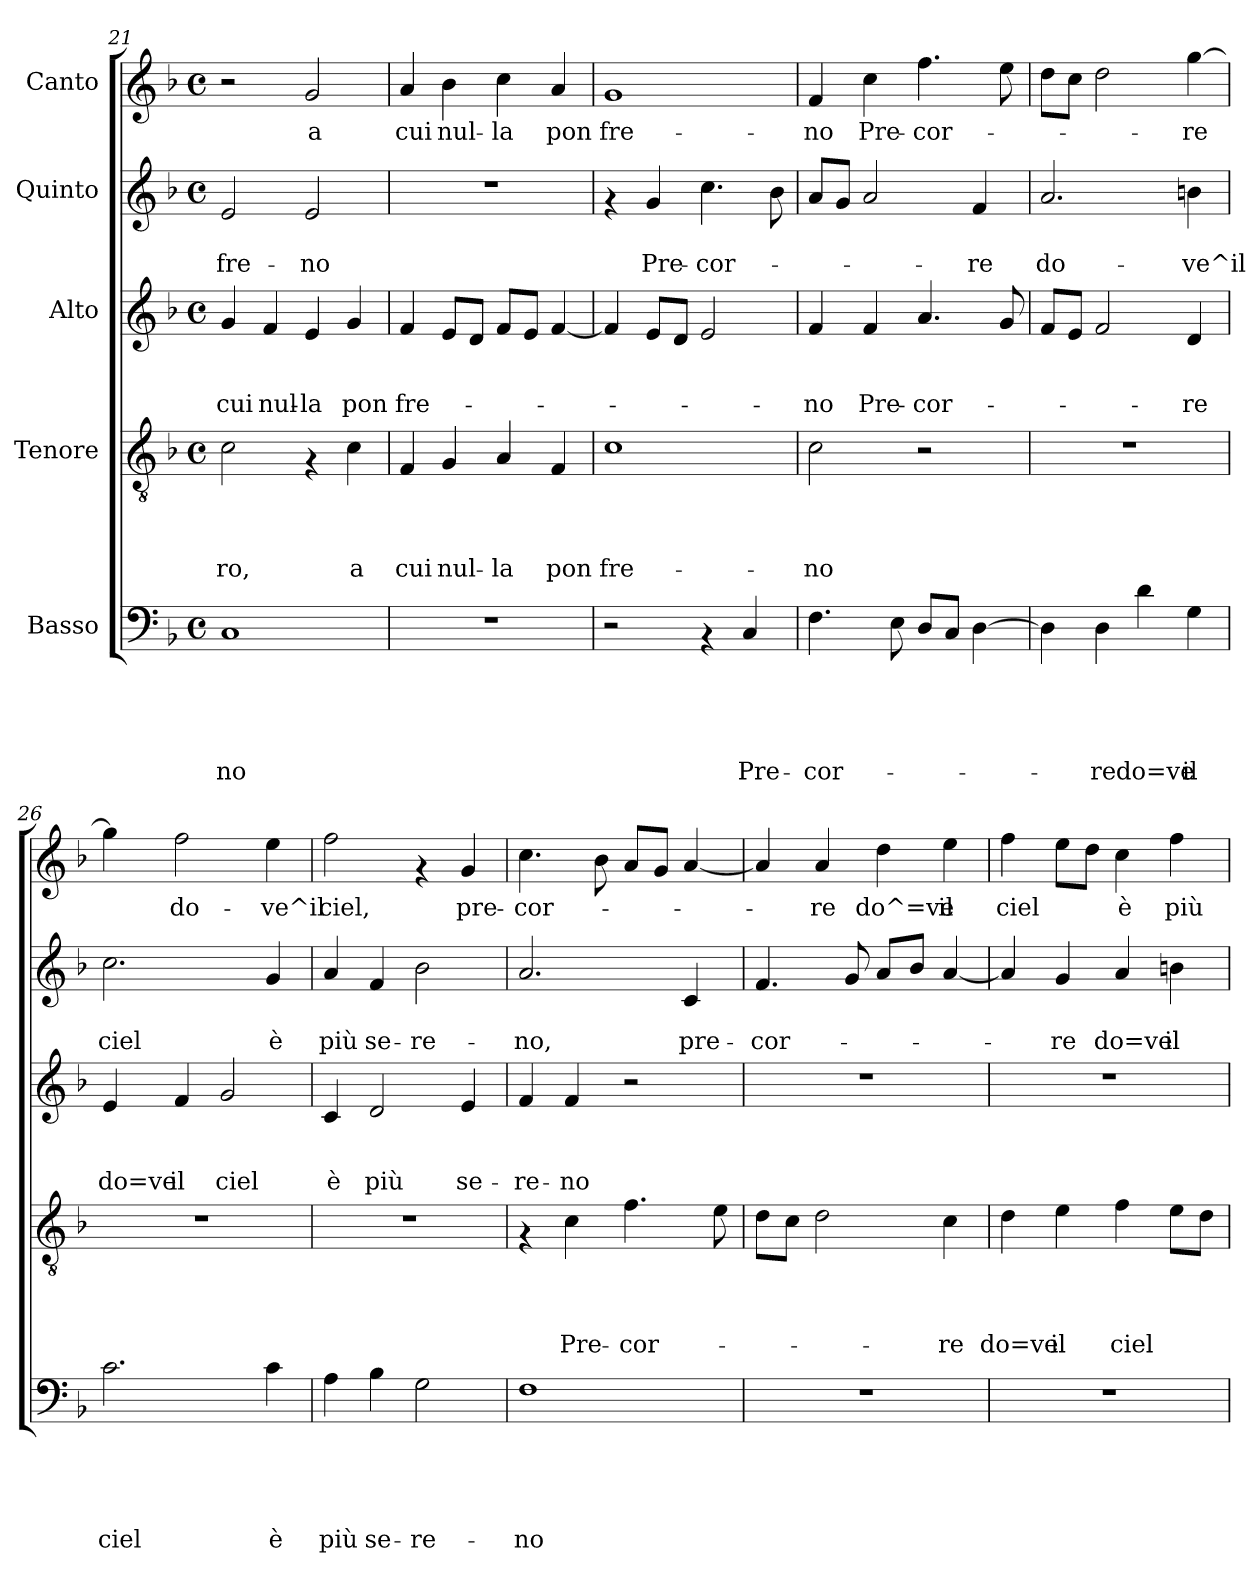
**kern	**text	**text	**text	**text	**text	**kern	**text	**text	**text	**text	**kern	**text	**text	**text	**kern	**text	**text	**kern	**text
*part5	*part5	*part5	*part5	*part5	*part5	*part4	*part4	*part4	*part4	*part4	*part3	*part3	*part3	*part3	*part2	*part2	*part2	*part1	*part1
*staff5	*staff5	*staff5	*staff5	*staff5	*staff5	*staff4	*staff4	*staff4	*staff4	*staff4	*staff3	*staff3	*staff3	*staff3	*staff2	*staff2	*staff2	*staff1	*staff1
*I"Basso	*	*	*	*	*	*I"Tenore	*	*	*	*	*I"Alto	*	*	*	*I"Quinto	*	*	*I"Canto	*
*clefF4	*	*	*	*	*	*clefGv2	*	*	*	*	*clefG2	*	*	*	*clefG2	*	*	*clefG2	*
*k[b-]	*	*	*	*	*	*k[b-]	*	*	*	*	*k[b-]	*	*	*	*k[b-]	*	*	*k[b-]	*
*F:	*	*	*	*	*	*F:	*	*	*	*	*F:	*	*	*	*F:	*	*	*F:	*
*M4/4	*	*	*	*	*	*M4/4	*	*	*	*	*M4/4	*	*	*	*M4/4	*	*	*M4/4	*
*met(c)	*	*	*	*	*	*met(c)	*	*	*	*	*met(c)	*	*	*	*met(c)	*	*	*met(c)	*
=21	=21	=21	=21	=21	=21	=21	=21	=21	=21	=21	=21	=21	=21	=21	=21	=21	=21	=21	=21
!	!	!	!	!	!LO:LY:b	!	!	!	!	!LO:LY:b	!	!	!	!LO:LY:b	!	!	!LO:LY:b	!	!
1C	.	.	.	.	-no	2c\	.	.	.	-ro,	4g/	.	.	cui	2e/	.	fre-	2r	.
!	!	!	!	!	!	!	!	!	!	!	!	!	!	!LO:LY:b	!	!	!	!	!
.	.	.	.	.	.	.	.	.	.	.	4f/	.	.	nul-	.	.	.	.	.
!	!	!	!	!	!	!	!	!	!	!	!	!	!	!LO:LY:b	!	!	!LO:LY:b	!	!LO:LY:b
.	.	.	.	.	.	4rF	.	.	.	.	4e/	.	.	-la	2e/	.	-no	2g/	a
!	!	!	!	!	!	!	!	!	!	!LO:LY:b	!	!	!	!LO:LY:b	!	!	!	!	!
.	.	.	.	.	.	4c\	.	.	.	a	4g/	.	.	pon	.	.	.	.	.
=22	=22	=22	=22	=22	=22	=22	=22	=22	=22	=22	=22	=22	=22	=22	=22	=22	=22	=22	=22
!	!	!	!	!	!	!	!	!	!	!LO:LY:b	!	!	!	!LO:LY:b	!	!	!	!	!LO:LY:b
1r	.	.	.	.	.	4F/	.	.	.	cui	4f/	.	.	fre-	1r	.	.	4a/	cui
!	!	!	!	!	!	!	!	!	!	!LO:LY:b	!	!	!	!	!	!	!	!	!LO:LY:b
.	.	.	.	.	.	4G/	.	.	.	nul-	8e/L	.	.	.	.	.	.	4b-\	nul-
.	.	.	.	.	.	.	.	.	.	.	8d/J	.	.	.	.	.	.	.	.
!	!	!	!	!	!	!	!	!	!	!LO:LY:b	!	!	!	!	!	!	!	!	!LO:LY:b
.	.	.	.	.	.	4A/	.	.	.	-la	8f/L	.	.	.	.	.	.	4cc\	-la
.	.	.	.	.	.	.	.	.	.	.	8e/J	.	.	.	.	.	.	.	.
!	!	!	!	!	!	!	!	!	!	!LO:LY:b	!	!	!	!	!	!	!	!	!LO:LY:b
.	.	.	.	.	.	4F/	.	.	.	pon	[<4f/	.	.	.	.	.	.	4a/	pon
=23	=23	=23	=23	=23	=23	=23	=23	=23	=23	=23	=23	=23	=23	=23	=23	=23	=23	=23	=23
!	!	!	!	!	!	!	!	!	!	!LO:LY:b	!	!	!	!	!	!	!	!	!LO:LY:b
2r	.	.	.	.	.	1c	.	.	.	fre-	4f/]	.	.	.	4rf	.	.	1g	fre-
!	!	!	!	!	!	!	!	!	!	!	!	!	!	!	!	!	!LO:LY:b	!	!
.	.	.	.	.	.	.	.	.	.	.	8e/L	.	.	.	4g/	.	Pre-	.	.
.	.	.	.	.	.	.	.	.	.	.	8d/J	.	.	.	.	.	.	.	.
!	!	!	!	!	!	!	!	!	!	!	!	!	!	!	!	!	!LO:LY:b	!	!
4rAA	.	.	.	.	.	.	.	.	.	.	2e/	.	.	.	4.cc\	.	-cor-	.	.
!	!	!	!	!	!LO:LY:b	!	!	!	!	!	!	!	!	!	!	!	!	!	!
4C/	.	.	.	.	Pre-	.	.	.	.	.	.	.	.	.	.	.	.	.	.
.	.	.	.	.	.	.	.	.	.	.	.	.	.	.	8b-\	.	.	.	.
=24	=24	=24	=24	=24	=24	=24	=24	=24	=24	=24	=24	=24	=24	=24	=24	=24	=24	=24	=24
!	!	!	!	!	!LO:LY:b	!	!	!	!	!LO:LY:b	!	!	!	!LO:LY:b	!	!	!	!	!LO:LY:b
4.F\	.	.	.	.	-cor-	2c\	.	.	.	-no	4f/	.	.	-no	8a/L	.	.	4f/	-no
.	.	.	.	.	.	.	.	.	.	.	.	.	.	.	8g/J	.	.	.	.
!	!	!	!	!	!	!	!	!	!	!	!	!	!	!LO:LY:b	!	!	!	!	!LO:LY:b
.	.	.	.	.	.	.	.	.	.	.	4f/	.	.	Pre-	2a/	.	.	4cc\	Pre-
8E\	.	.	.	.	.	.	.	.	.	.	.	.	.	.	.	.	.	.	.
!	!	!	!	!	!	!	!	!	!	!	!	!	!	!LO:LY:b	!	!	!	!	!LO:LY:b
8D/L	.	.	.	.	.	2r	.	.	.	.	4.a/	.	.	-cor-	.	.	.	4.ff\	-cor-
8C/J	.	.	.	.	.	.	.	.	.	.	.	.	.	.	.	.	.	.	.
!	!	!	!	!	!	!	!	!	!	!	!	!	!	!	!	!	!LO:LY:b	!	!
[<4D\	.	.	.	.	.	.	.	.	.	.	.	.	.	.	4f/	.	-re	.	.
.	.	.	.	.	.	.	.	.	.	.	8g/	.	.	.	.	.	.	8ee\	.
!!LO:LB:g=z
=25	=25	=25	=25	=25	=25	=25	=25	=25	=25	=25	=25	=25	=25	=25	=25	=25	=25	=25	=25
!	!	!	!	!	!	!	!	!	!	!	!	!	!	!	!	!	!LO:LY:b	!	!
4D\]	.	.	.	.	.	1r	.	.	.	.	8f/L	.	.	.	2.a/	.	do-	8dd\L	.
.	.	.	.	.	.	.	.	.	.	.	8e/J	.	.	.	.	.	.	8cc\J	.
!	!	!	!	!	!LO:LY:b	!	!	!	!	!	!	!	!	!	!	!	!	!	!
4D\	.	.	.	.	-re	.	.	.	.	.	2f/	.	.	.	.	.	.	2dd\	.
!	!	!	!	!	!LO:LY:b	!	!	!	!	!	!	!	!	!	!	!	!	!	!
4d\	.	.	.	.	do=ve	.	.	.	.	.	.	.	.	.	.	.	.	.	.
!	!	!	!	!	!LO:LY:b	!	!	!	!	!	!	!	!	!LO:LY:b	!	!	!LO:LY:b	!	!LO:LY:b
4G\	.	.	.	.	il	.	.	.	.	.	4d/	.	.	-re	4bn\	.	-ve^il	[>4gg\	-re
=26	=26	=26	=26	=26	=26	=26	=26	=26	=26	=26	=26	=26	=26	=26	=26	=26	=26	=26	=26
!	!	!	!	!	!LO:LY:b	!	!	!	!	!	!	!	!	!LO:LY:b	!	!	!LO:LY:b	!	!
2.c\	.	.	.	.	ciel	1r	.	.	.	.	4e/	.	.	do=ve	2.cc\	.	ciel	4gg\]	.
!	!	!	!	!	!	!	!	!	!	!	!	!	!	!LO:LY:b	!	!	!	!	!LO:LY:b
.	.	.	.	.	.	.	.	.	.	.	4f/	.	.	il	.	.	.	2ff\	do-
!	!	!	!	!	!	!	!	!	!	!	!	!	!	!LO:LY:b	!	!	!	!	!
.	.	.	.	.	.	.	.	.	.	.	2g/	.	.	ciel	.	.	.	.	.
!	!	!	!	!	!LO:LY:b	!	!	!	!	!	!	!	!	!	!	!	!LO:LY:b	!	!LO:LY:b
4c\	.	.	.	.	è	.	.	.	.	.	.	.	.	.	4g/	.	è	4ee\	-ve^il
=27	=27	=27	=27	=27	=27	=27	=27	=27	=27	=27	=27	=27	=27	=27	=27	=27	=27	=27	=27
!	!	!	!	!	!LO:LY:b	!	!	!	!	!	!	!	!	!LO:LY:b	!	!	!LO:LY:b	!	!LO:LY:b
4A\	.	.	.	.	più	1r	.	.	.	.	4c/	.	.	è	4a/	.	più	2ff\	ciel,
!	!	!	!	!	!LO:LY:b	!	!	!	!	!	!	!	!	!LO:LY:b	!	!	!LO:LY:b	!	!
4B-\	.	.	.	.	se-	.	.	.	.	.	2d/	.	.	più	4f/	.	se-	.	.
!	!	!	!	!	!LO:LY:b	!	!	!	!	!	!	!	!	!	!	!	!LO:LY:b	!	!
2G\	.	.	.	.	-re-	.	.	.	.	.	.	.	.	.	2b-\	.	-re-	4rf	.
!	!	!	!	!	!	!	!	!	!	!	!	!	!	!LO:LY:b	!	!	!	!	!LO:LY:b
.	.	.	.	.	.	.	.	.	.	.	4e/	.	.	se-	.	.	.	4g/	pre-
=28	=28	=28	=28	=28	=28	=28	=28	=28	=28	=28	=28	=28	=28	=28	=28	=28	=28	=28	=28
!	!	!	!	!	!LO:LY:b	!	!	!	!	!	!	!	!	!LO:LY:b	!	!	!LO:LY:b	!	!LO:LY:b
1F	.	.	.	.	-no	4rF	.	.	.	.	4f/	.	.	-re-	2.a/	.	-no,	4.cc\	-cor-
!	!	!	!	!	!	!	!	!	!	!LO:LY:b	!	!	!	!LO:LY:b	!	!	!	!	!
.	.	.	.	.	.	4c\	.	.	.	Pre-	4f/	.	.	-no	.	.	.	.	.
.	.	.	.	.	.	.	.	.	.	.	.	.	.	.	.	.	.	8b-\	.
!	!	!	!	!	!	!	!	!	!	!LO:LY:b	!	!	!	!	!	!	!	!	!
.	.	.	.	.	.	4.f\	.	.	.	-cor-	2r	.	.	.	.	.	.	8a/L	.
.	.	.	.	.	.	.	.	.	.	.	.	.	.	.	.	.	.	8g/J	.
!	!	!	!	!	!	!	!	!	!	!	!	!	!	!	!	!	!LO:LY:b	!	!
.	.	.	.	.	.	.	.	.	.	.	.	.	.	.	4c/	.	pre-	[<4a/	.
.	.	.	.	.	.	8e\	.	.	.	.	.	.	.	.	.	.	.	.	.
=29	=29	=29	=29	=29	=29	=29	=29	=29	=29	=29	=29	=29	=29	=29	=29	=29	=29	=29	=29
!	!	!	!	!	!	!	!	!	!	!	!	!	!	!	!	!	!LO:LY:b	!	!
1r	.	.	.	.	.	8d\L	.	.	.	.	1r	.	.	.	4.f/	.	-cor-	4a/]	.
.	.	.	.	.	.	8c\J	.	.	.	.	.	.	.	.	.	.	.	.	.
!	!	!	!	!	!	!	!	!	!	!	!	!	!	!	!	!	!	!	!LO:LY:b
.	.	.	.	.	.	2d\	.	.	.	.	.	.	.	.	.	.	.	4a/	-re
.	.	.	.	.	.	.	.	.	.	.	.	.	.	.	8g/	.	.	.	.
!	!	!	!	!	!	!	!	!	!	!	!	!	!	!	!	!	!	!	!LO:LY:b
.	.	.	.	.	.	.	.	.	.	.	.	.	.	.	8a/L	.	.	4dd\	do^=ve
.	.	.	.	.	.	.	.	.	.	.	.	.	.	.	8b-/J	.	.	.	.
!	!	!	!	!	!	!	!	!	!	!LO:LY:b	!	!	!	!	!	!	!	!	!LO:LY:b
.	.	.	.	.	.	4c\	.	.	.	-re	.	.	.	.	[<4a/	.	.	4ee\	il
=30	=30	=30	=30	=30	=30	=30	=30	=30	=30	=30	=30	=30	=30	=30	=30	=30	=30	=30	=30
!	!	!	!	!	!	!	!	!	!	!LO:LY:b	!	!	!	!	!	!	!	!	!LO:LY:b
1r	.	.	.	.	.	4d\	.	.	.	do=ve	1r	.	.	.	4a/]	.	.	4ff\	ciel
!	!	!	!	!	!	!	!	!	!	!LO:LY:b	!	!	!	!	!	!	!LO:LY:b	!	!
.	.	.	.	.	.	4e\	.	.	.	il	.	.	.	.	4g/	.	-re	8ee\L	.
.	.	.	.	.	.	.	.	.	.	.	.	.	.	.	.	.	.	8dd\J	.
!	!	!	!	!	!	!	!	!	!	!LO:LY:b	!	!	!	!	!	!	!LO:LY:b	!	!LO:LY:b
.	.	.	.	.	.	4f\	.	.	.	ciel	.	.	.	.	4a/	.	do=ve	4cc\	è
!	!	!	!	!	!	!	!	!	!	!	!	!	!	!	!	!	!LO:LY:b	!	!LO:LY:b
.	.	.	.	.	.	8e\L	.	.	.	.	.	.	.	.	4bn\	.	il	4ff\	più
.	.	.	.	.	.	8d\J	.	.	.	.	.	.	.	.	.	.	.	.	.
=	=	=	=	=	=	=	=	=	=	=	=	=	=	=	=	=	=	=	=
*-	*-	*-	*-	*-	*-	*-	*-	*-	*-	*-	*-	*-	*-	*-	*-	*-	*-	*-	*-
